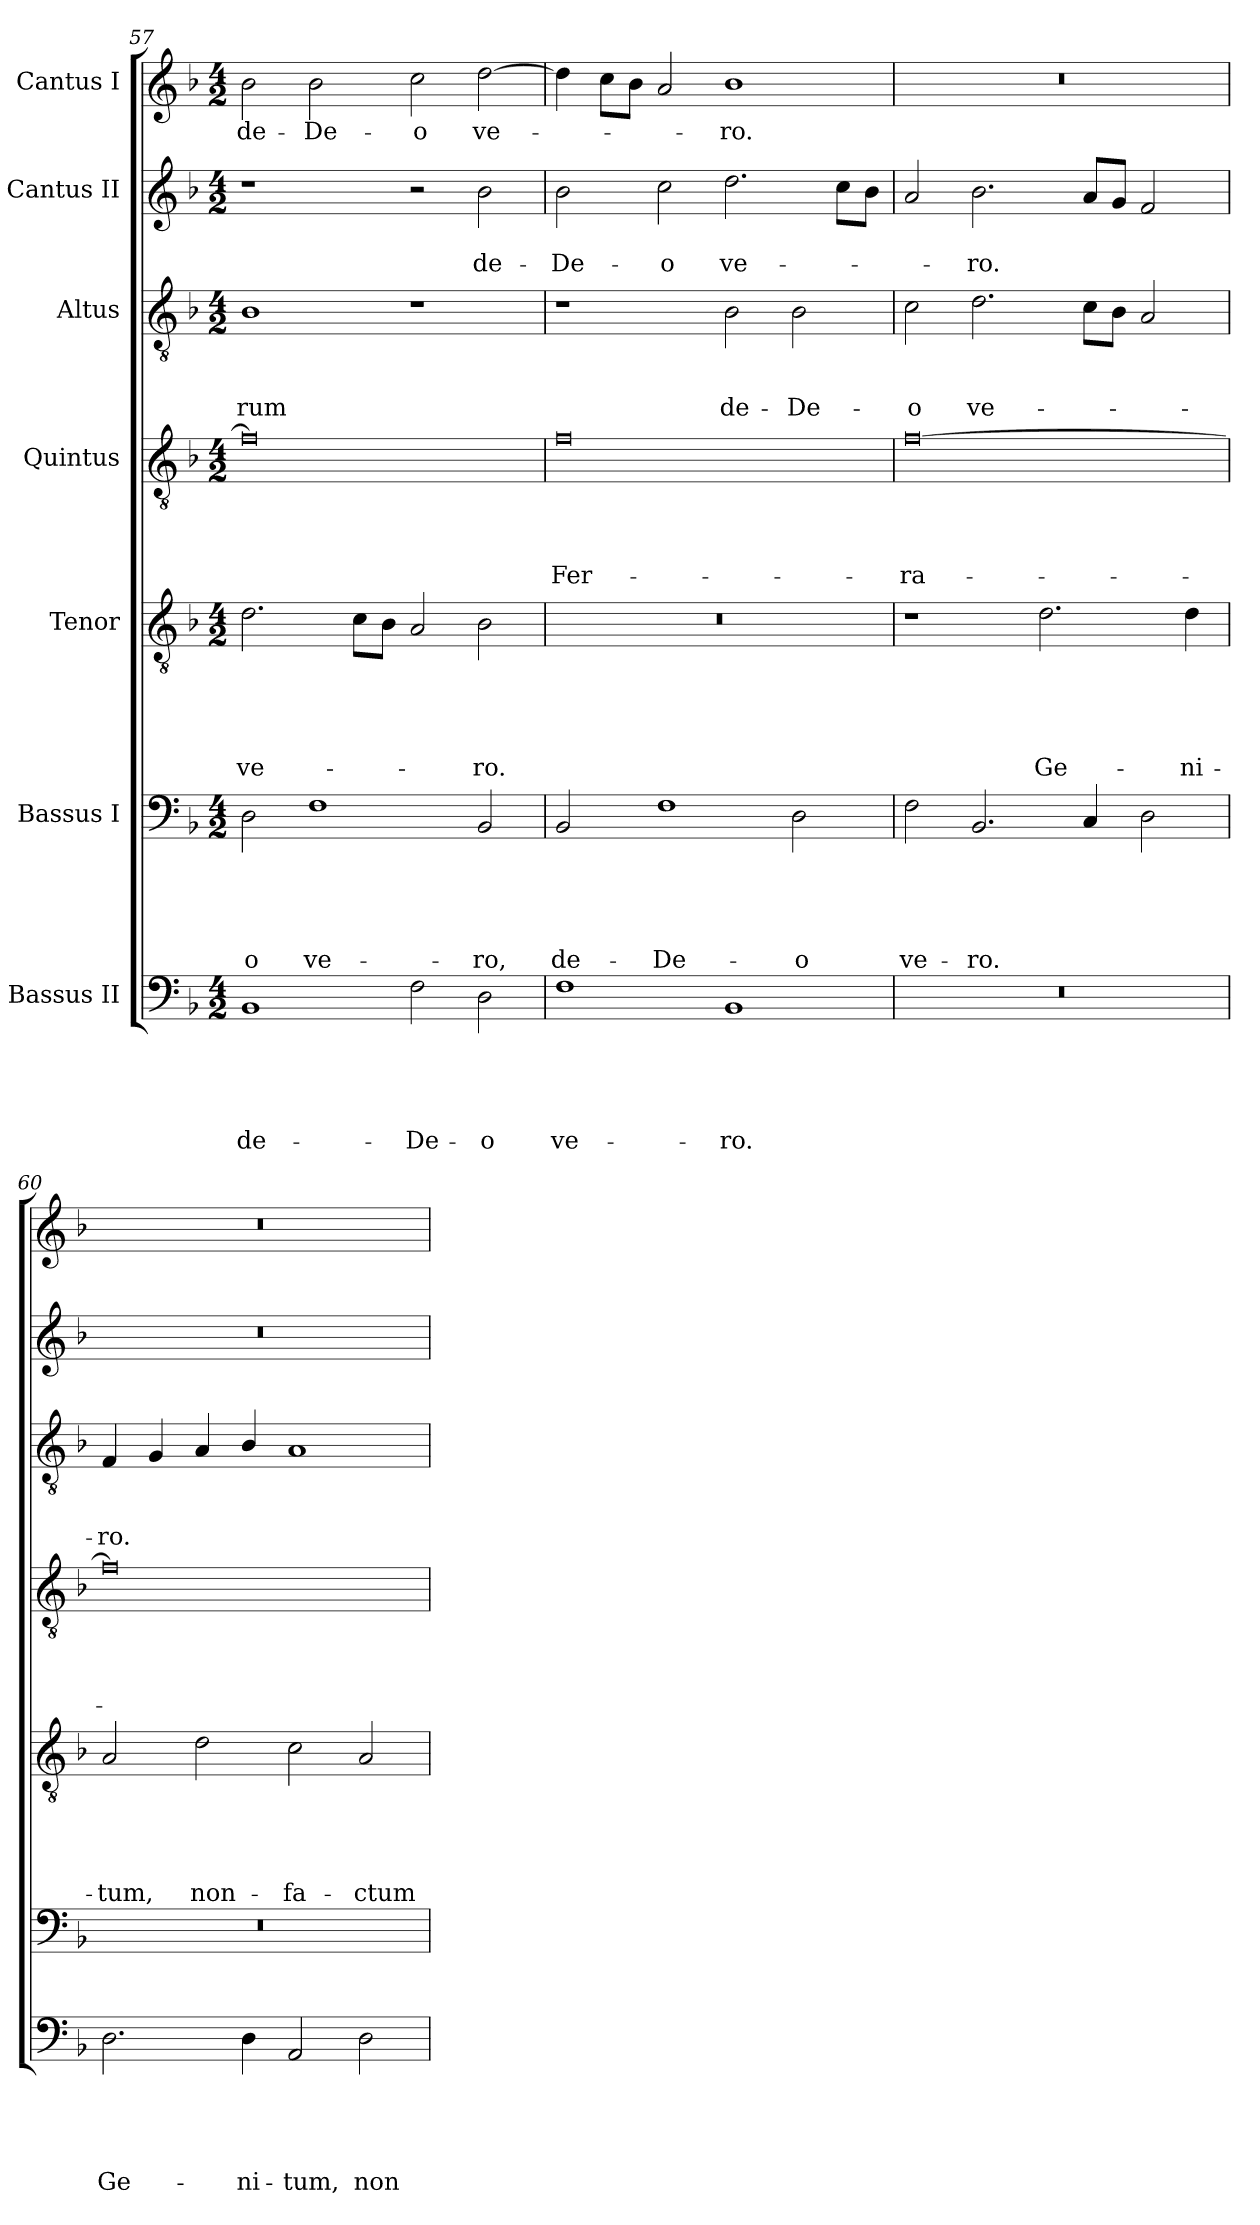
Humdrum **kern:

**kern	**text	**text	**text	**text	**text	**kern	**text	**text	**text	**text	**text	**kern	**text	**text	**text	**text	**text	**kern	**text	**text	**text	**text	**kern	**text	**text	**text	**kern	**text	**text	**kern	**text
*part7	*part7	*part7	*part7	*part7	*part7	*part6	*part6	*part6	*part6	*part6	*part6	*part5	*part5	*part5	*part5	*part5	*part5	*part4	*part4	*part4	*part4	*part4	*part3	*part3	*part3	*part3	*part2	*part2	*part2	*part1	*part1
*staff7	*staff7	*staff7	*staff7	*staff7	*staff7	*staff6	*staff6	*staff6	*staff6	*staff6	*staff6	*staff5	*staff5	*staff5	*staff5	*staff5	*staff5	*staff4	*staff4	*staff4	*staff4	*staff4	*staff3	*staff3	*staff3	*staff3	*staff2	*staff2	*staff2	*staff1	*staff1
*I"Bassus II	*	*	*	*	*	*I"Bassus I	*	*	*	*	*	*I"Tenor	*	*	*	*	*	*I"Quintus	*	*	*	*	*I"Altus	*	*	*	*I"Cantus II	*	*	*I"Cantus I	*
*clefF4	*	*	*	*	*	*clefF4	*	*	*	*	*	*clefGv2	*	*	*	*	*	*clefGv2	*	*	*	*	*clefGv2	*	*	*	*clefG2	*	*	*clefG2	*
*k[b-]	*	*	*	*	*	*k[b-]	*	*	*	*	*	*k[b-]	*	*	*	*	*	*k[b-]	*	*	*	*	*k[b-]	*	*	*	*k[b-]	*	*	*k[b-]	*
*M4/2	*	*	*	*	*	*M4/2	*	*	*	*	*	*M4/2	*	*	*	*	*	*M4/2	*	*	*	*	*M4/2	*	*	*	*M4/2	*	*	*M4/2	*
=57	=57	=57	=57	=57	=57	=57	=57	=57	=57	=57	=57	=57	=57	=57	=57	=57	=57	=57	=57	=57	=57	=57	=57	=57	=57	=57	=57	=57	=57	=57	=57
1BB-/	.	.	.	.	de-	2D\	.	.	.	.	-o	2.d\	.	.	.	.	ve-	0f\]	.	.	.	.	1B-\	.	.	-rum	1r	.	.	2b-\	de-
.	.	.	.	.	.	1F\	.	.	.	.	ve-	.	.	.	.	.	.	.	.	.	.	.	.	.	.	.	.	.	.	2b-\	De-
.	.	.	.	.	.	.	.	.	.	.	.	8c\L	.	.	.	.	.	.	.	.	.	.	.	.	.	.	.	.	.	.	.
.	.	.	.	.	.	.	.	.	.	.	.	8B-\J	.	.	.	.	.	.	.	.	.	.	.	.	.	.	.	.	.	.	.
2F\	.	.	.	.	De-	.	.	.	.	.	.	2A/	.	.	.	.	.	.	.	.	.	.	1r	.	.	.	2r	.	.	2cc\	-o
2D\	.	.	.	.	-o	2BB-/	.	.	.	.	-ro,	2B-\	.	.	.	.	-ro.	.	.	.	.	.	.	.	.	.	2b-\	.	de-	[2dd\	ve-
=58	=58	=58	=58	=58	=58	=58	=58	=58	=58	=58	=58	=58	=58	=58	=58	=58	=58	=58	=58	=58	=58	=58	=58	=58	=58	=58	=58	=58	=58	=58	=58
1F\	.	.	.	.	ve-	2BB-/	.	.	.	.	de-	0r	.	.	.	.	.	0f\	.	.	.	Fer-	1r	.	.	.	2b-\	.	De-	4dd\]	.
.	.	.	.	.	.	.	.	.	.	.	.	.	.	.	.	.	.	.	.	.	.	.	.	.	.	.	.	.	.	8cc\L	.
.	.	.	.	.	.	.	.	.	.	.	.	.	.	.	.	.	.	.	.	.	.	.	.	.	.	.	.	.	.	8b-\J	.
.	.	.	.	.	.	1F\	.	.	.	.	De-	.	.	.	.	.	.	.	.	.	.	.	.	.	.	.	2cc\	.	-o	2a/	.
1BB-/	.	.	.	.	-ro.	.	.	.	.	.	.	.	.	.	.	.	.	.	.	.	.	.	2B-\	.	.	de-	2.dd\	.	ve-	1b-\	-ro.
.	.	.	.	.	.	2D\	.	.	.	.	-o	.	.	.	.	.	.	.	.	.	.	.	2B-\	.	.	De-	.	.	.	.	.
.	.	.	.	.	.	.	.	.	.	.	.	.	.	.	.	.	.	.	.	.	.	.	.	.	.	.	8cc\L	.	.	.	.
.	.	.	.	.	.	.	.	.	.	.	.	.	.	.	.	.	.	.	.	.	.	.	.	.	.	.	8b-\J	.	.	.	.
=59	=59	=59	=59	=59	=59	=59	=59	=59	=59	=59	=59	=59	=59	=59	=59	=59	=59	=59	=59	=59	=59	=59	=59	=59	=59	=59	=59	=59	=59	=59	=59
0r	.	.	.	.	.	2F\	.	.	.	.	ve-	1r	.	.	.	.	.	[0f\	.	.	.	-ra-	2c\	.	.	-o	2a/	.	.	0r	.
.	.	.	.	.	.	2.BB-/	.	.	.	.	-ro.	.	.	.	.	.	.	.	.	.	.	.	2.d\	.	.	ve-	2.b-\	.	-ro.	.	.
.	.	.	.	.	.	.	.	.	.	.	.	2.d\	.	.	.	.	Ge-	.	.	.	.	.	.	.	.	.	.	.	.	.	.
.	.	.	.	.	.	4C/	.	.	.	.	.	.	.	.	.	.	.	.	.	.	.	.	8c\L	.	.	.	8a/L	.	.	.	.
.	.	.	.	.	.	.	.	.	.	.	.	.	.	.	.	.	.	.	.	.	.	.	8B-\J	.	.	.	8g/J	.	.	.	.
.	.	.	.	.	.	2D\	.	.	.	.	.	.	.	.	.	.	.	.	.	.	.	.	2A/	.	.	.	2f/	.	.	.	.
.	.	.	.	.	.	.	.	.	.	.	.	4d\	.	.	.	.	-ni-	.	.	.	.	.	.	.	.	.	.	.	.	.	.
=60	=60	=60	=60	=60	=60	=60	=60	=60	=60	=60	=60	=60	=60	=60	=60	=60	=60	=60	=60	=60	=60	=60	=60	=60	=60	=60	=60	=60	=60	=60	=60
2.D\	.	.	.	.	Ge-	0r	.	.	.	.	.	2A/	.	.	.	.	-tum,	0f\]	.	.	.	.	4F/	.	.	-ro.	0r	.	.	0r	.
.	.	.	.	.	.	.	.	.	.	.	.	.	.	.	.	.	.	.	.	.	.	.	4G/	.	.	.	.	.	.	.	.
.	.	.	.	.	.	.	.	.	.	.	.	2d\	.	.	.	.	non-	.	.	.	.	.	4A/	.	.	.	.	.	.	.	.
4D\	.	.	.	.	-ni-	.	.	.	.	.	.	.	.	.	.	.	.	.	.	.	.	.	4B-/	.	.	.	.	.	.	.	.
2AA/	.	.	.	.	-tum,	.	.	.	.	.	.	2c\	.	.	.	.	fa-	.	.	.	.	.	1A/	.	.	.	.	.	.	.	.
2D\	.	.	.	.	non-	.	.	.	.	.	.	2A/	.	.	.	.	-ctum	.	.	.	.	.	.	.	.	.	.	.	.	.	.
=	=	=	=	=	=	=	=	=	=	=	=	=	=	=	=	=	=	=	=	=	=	=	=	=	=	=	=	=	=	=	=
*-	*-	*-	*-	*-	*-	*-	*-	*-	*-	*-	*-	*-	*-	*-	*-	*-	*-	*-	*-	*-	*-	*-	*-	*-	*-	*-	*-	*-	*-	*-	*-
